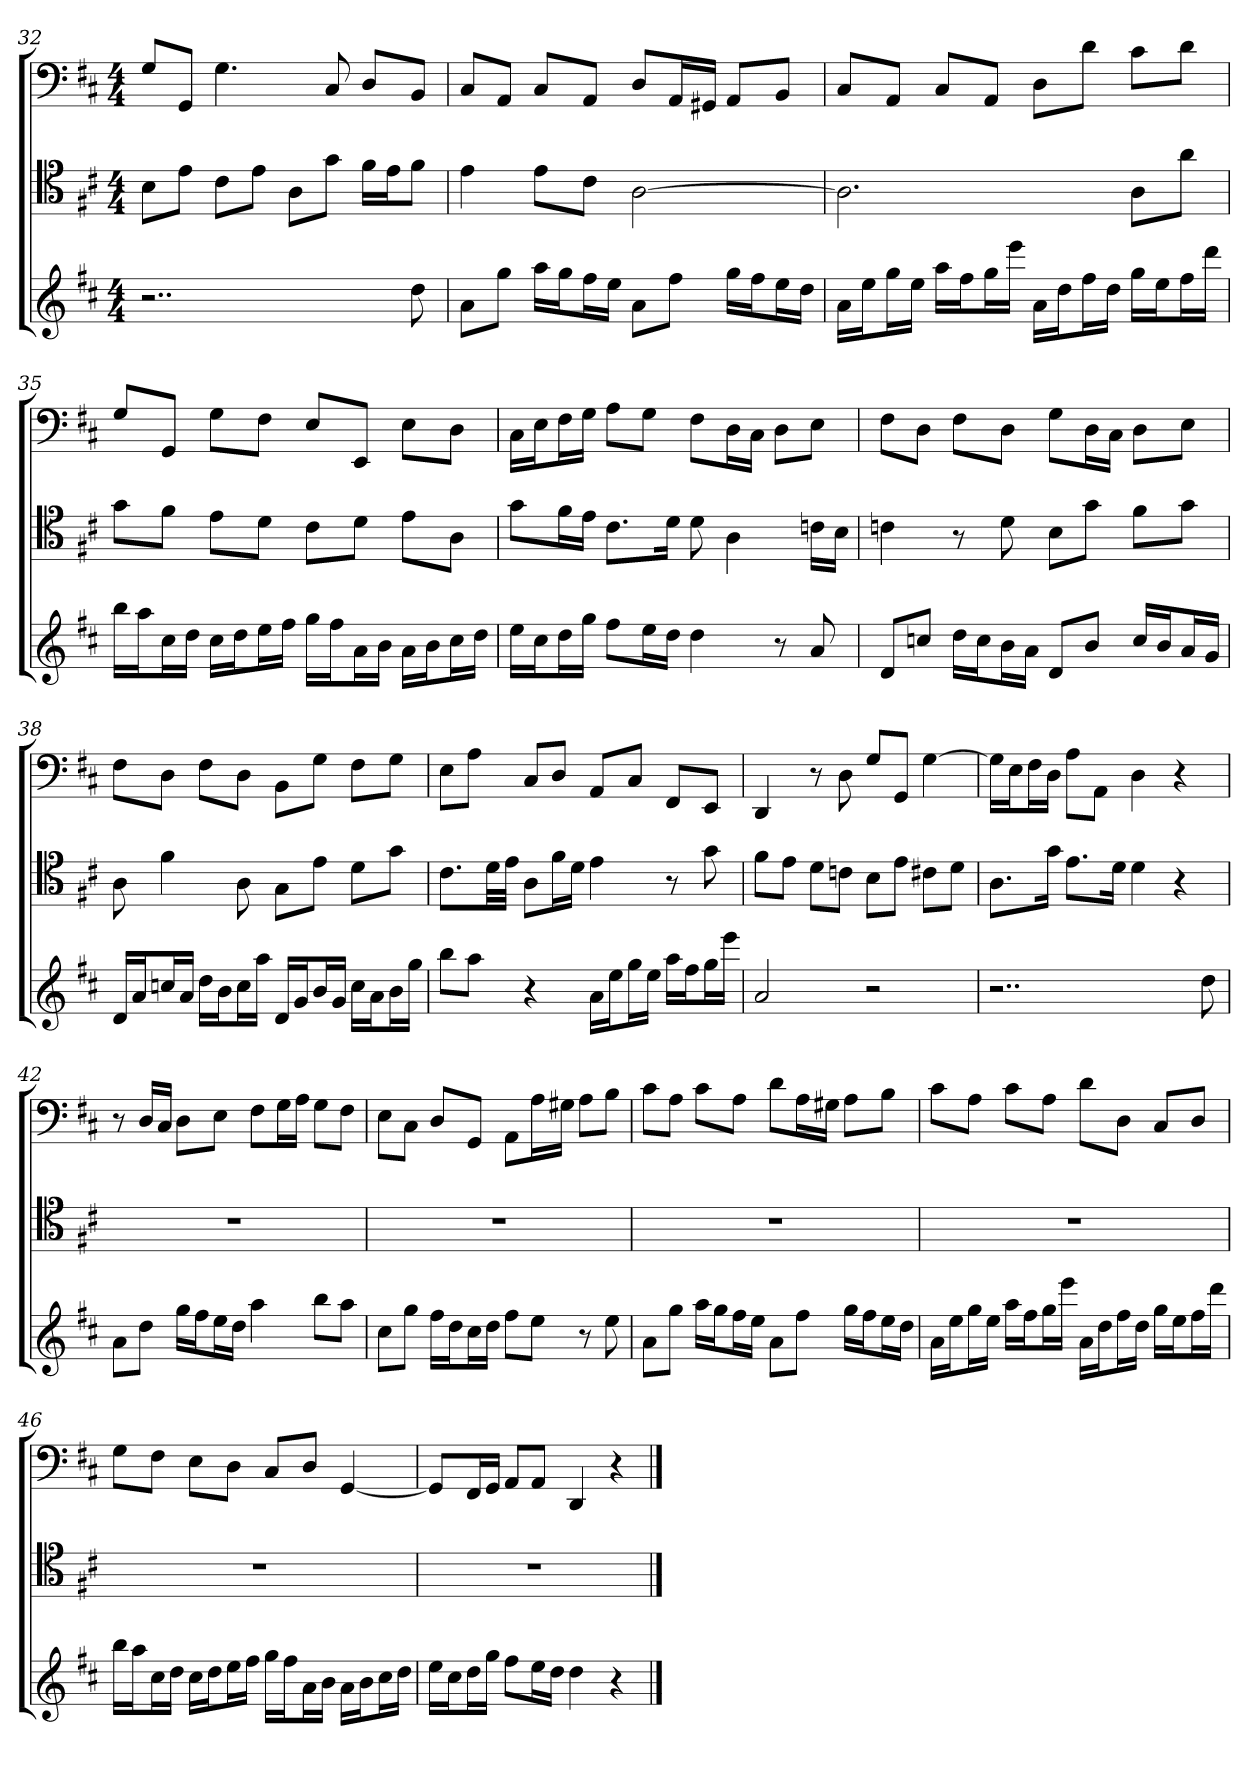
**kern	**kern	**kern
*part3	*part2	*part1
*staff3	*staff2	*staff1
*	*clefC4	*clefF4
*k[f#c#]	*k[f#c#]	*k[f#c#]
*D:	*D:	*D:
*M4/4	*M4/4	*M4/4
=32	=32	=32
2..r	8B\L	8G/L
.	8e\J	8GG/J
.	8c#\L	4.G
.	8e\J	.
.	8A\L	.
.	8g\J	8C#
.	16f#\LL	8D/L
.	16e\J	.
8dd	8f#\J	8BB/J
=33	=33	=33
8aL	4e	8C#/L
8ggJ	.	8AA/J
16aaLL	8e\L	8C#/L
16ggJ	.	.
16ff#L	8c#\J	8AA/J
16eeJJ	.	.
8aL	[2A	8D/L
8ff#J	.	16AA/L
.	.	16GG#X/JJ
16ggLL	.	8AA/L
16ff#J	.	.
16eeL	.	8BB/J
16ddJJ	.	.
=34	=34	=34
16aLL	2.A]	8C#/L
16eeJ	.	.
16ggL	.	8AA/J
16eeJJ	.	.
16aaLL	.	8C#/L
16ff#J	.	.
16ggL	.	8AA/J
16eeeJJ	.	.
16aLL	.	8D\L
16ddJ	.	.
16ff#L	.	8d\J
16ddJJ	.	.
16ggLL	8A\L	8c#\L
16eeJ	.	.
16ff#L	8a\J	8d\J
16dddJJ	.	.
=35	=35	=35
16bbLL	8g\L	8G/L
16aaJ	.	.
16cc#L	8f#\J	8GG/J
16ddJJ	.	.
16cc#LL	8e\L	8G\L
16ddJ	.	.
16eeL	8d\J	8F#\J
16ff#JJ	.	.
16ggLL	8c#\L	8E/L
16ff#J	.	.
16aL	8d\J	8EE/J
16bJJ	.	.
16aLL	8e\L	8E\L
16bJ	.	.
16cc#L	8A\J	8D\J
16ddJJ	.	.
=36	=36	=36
16eeLL	8g\L	16C#\LL
16cc#J	.	16E\J
16ddL	16f#\L	16F#\L
16ggJJ	16e\JJ	16G\JJ
8ff#L	8.c#\L	8A\L
16eeL	.	8G\J
16ddJJ	16d\Jk	.
4dd	8d	8F#\L
.	4A	16D\L
.	.	16C#\JJ
8r	.	8D\L
8a	16cn\LL	8E\J
.	16B\JJ	.
=37	=37	=37
8dL	4cn	8F#\L
8ccnJ	.	8D\J
16ddLL	8r	8F#\L
16ccJ	.	.
16bL	8d	8D\J
16aJJ	.	.
8dL	8B\L	8G\L
8bJ	8g\J	16D\L
.	.	16C#\JJ
16ccLL	8f#\L	8D\L
16bJ	.	.
16aL	8g\J	8E\J
16gJJ	.	.
=38	=38	=38
16dLL	8A	8F#\L
16aJ	.	.
16ccnL	4f#	8D\J
16aJJ	.	.
16ddLL	.	8F#\L
16bJ	.	.
16ccL	8A	8D\J
16aaJJ	.	.
16dLL	8G\L	8BB\L
16gJ	.	.
16bL	8e\J	8G\J
16gJJ	.	.
16ccLL	8d\L	8F#\L
16aJ	.	.
16bL	8g\J	8G\J
16ggJJ	.	.
=39	=39	=39
8bbL	8.c#\L	8E\L
8aaJ	.	8A\J
.	32d\LL	.
.	32e\JJJ	.
4r	8A\L	8C#/L
.	16f#\L	8D/J
.	16d\JJ	.
16aLL	4e	8AA/L
16eeJ	.	.
16ggL	.	8C#/J
16eeJJ	.	.
16aaLL	8r	8FF#/L
16ff#J	.	.
16ggL	8g	8EE/J
16eeeJJ	.	.
=40	=40	=40
2a	8f#\L	4DD
.	8e\J	.
.	8d\L	8r
.	8cn\J	8D
2r	8B\L	8G/L
.	8e\J	8GG/J
.	8c#X\L	[4G
.	8d\J	.
=41	=41	=41
2..r	8.A\L	16G\LL]
.	.	16E\J
.	.	16F#\L
.	16g\Jk	16D\JJ
.	8.e\L	8A\L
.	.	8AA\J
.	16d\Jk	.
.	4d	4D
.	4r	4r
8dd	.	.
=42	=42	=42
8aL	1r	8r
8ddJ	.	16D/LL
.	.	16C#/JJ
16ggLL	.	8D\L
16ff#J	.	.
16eeL	.	8E\J
16ddJJ	.	.
4aa	.	8F#\L
.	.	16G\L
.	.	16A\JJ
8bbL	.	8G\L
8aaJ	.	8F#\J
=43	=43	=43
8cc#L	1r	8E\L
8ggJ	.	8C#\J
16ff#LL	.	8D/L
16ddJ	.	.
16cc#L	.	8GG/J
16ddJJ	.	.
8ff#L	.	8AA\L
8eeJ	.	16A\L
.	.	16G#X\JJ
8r	.	8A\L
8ee	.	8B\J
=44	=44	=44
8aL	1r	8c#\L
8ggJ	.	8A\J
16aaLL	.	8c#\L
16ggJ	.	.
16ff#L	.	8A\J
16eeJJ	.	.
8aL	.	8d\L
8ff#J	.	16A\L
.	.	16G#X\JJ
16ggLL	.	8A\L
16ff#J	.	.
16eeL	.	8B\J
16ddJJ	.	.
=45	=45	=45
16aLL	1r	8c#\L
16eeJ	.	.
16ggL	.	8A\J
16eeJJ	.	.
16aaLL	.	8c#\L
16ff#J	.	.
16ggL	.	8A\J
16eeeJJ	.	.
16aLL	.	8d\L
16ddJ	.	.
16ff#L	.	8D\J
16ddJJ	.	.
16ggLL	.	8C#/L
16eeJ	.	.
16ff#L	.	8D/J
16dddJJ	.	.
=46	=46	=46
16bbLL	1r	8G\L
16aaJ	.	.
16cc#L	.	8F#\J
16ddJJ	.	.
16cc#LL	.	8E\L
16ddJ	.	.
16eeL	.	8D\J
16ff#JJ	.	.
16ggLL	.	8C#/L
16ff#J	.	.
16aL	.	8D/J
16bJJ	.	.
16aLL	.	[4GG
16bJ	.	.
16cc#L	.	.
16ddJJ	.	.
=47	=47	=47
16eeLL	1r	8GG/L]
16cc#J	.	.
16ddL	.	16FF#/L
16ggJJ	.	16GG/JJ
8ff#L	.	8AA/L
16eeL	.	8AA/J
16ddJJ	.	.
4dd	.	4DD
4r	.	4r
==	==	==
*-	*-	*-
